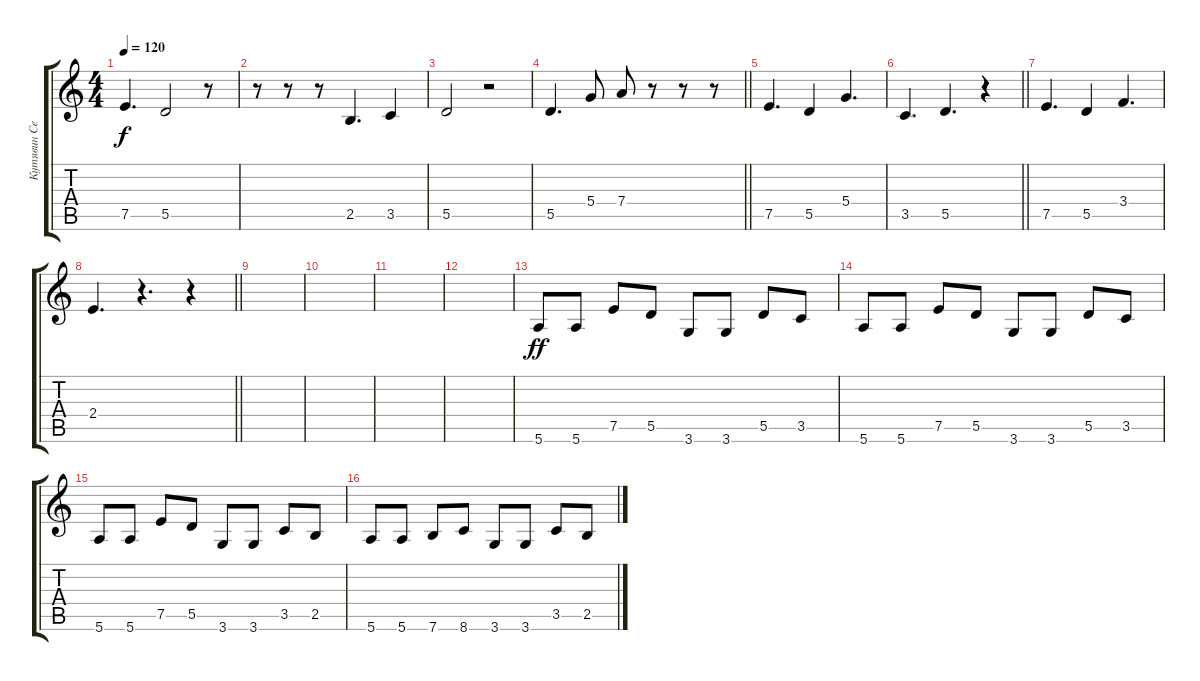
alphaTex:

\track ("Кутявин Сергей" "Кутявин Се") {instrument acousticguitarsteel}
\staff {score tabs}
\tuning (E4 B3 G3 D3 A2 E2) {hide}
\ts (4 4)
\tempo 120
\clef g2
\ks c
7.5.4{d dy f} 5.5.2 r.8 |
r.8 r.8 r.8 2.5.4{d} 3.5.4 |
5.5.2 r.2 |
\barLineRight lightlight
5.5.4{d} 5.4.8 7.4.8 r.8 r.8 r.8 |
7.5.4{d} 5.5.4 5.4.4{d} |
\barLineRight lightlight
3.5.4{d} 5.5.4{d} r.4 |
7.5.4{d} 5.5.4 3.4.4{d} |
\barLineRight lightlight
2.4.4{d} r.4{d} r.4 |
|
|
|
|
5.6.8{dy ff} 5.6.8 7.5.8 5.5.8 3.6.8 3.6.8 5.5.8 3.5.8 |
5.6.8 5.6.8 7.5.8 5.5.8 3.6.8 3.6.8 5.5.8 3.5.8 |
5.6.8 5.6.8 7.5.8 5.5.8 3.6.8 3.6.8 3.5.8 2.5.8 |
5.6.8 5.6.8 7.6.8 8.6.8 3.6.8 3.6.8 3.5.8 2.5.8
